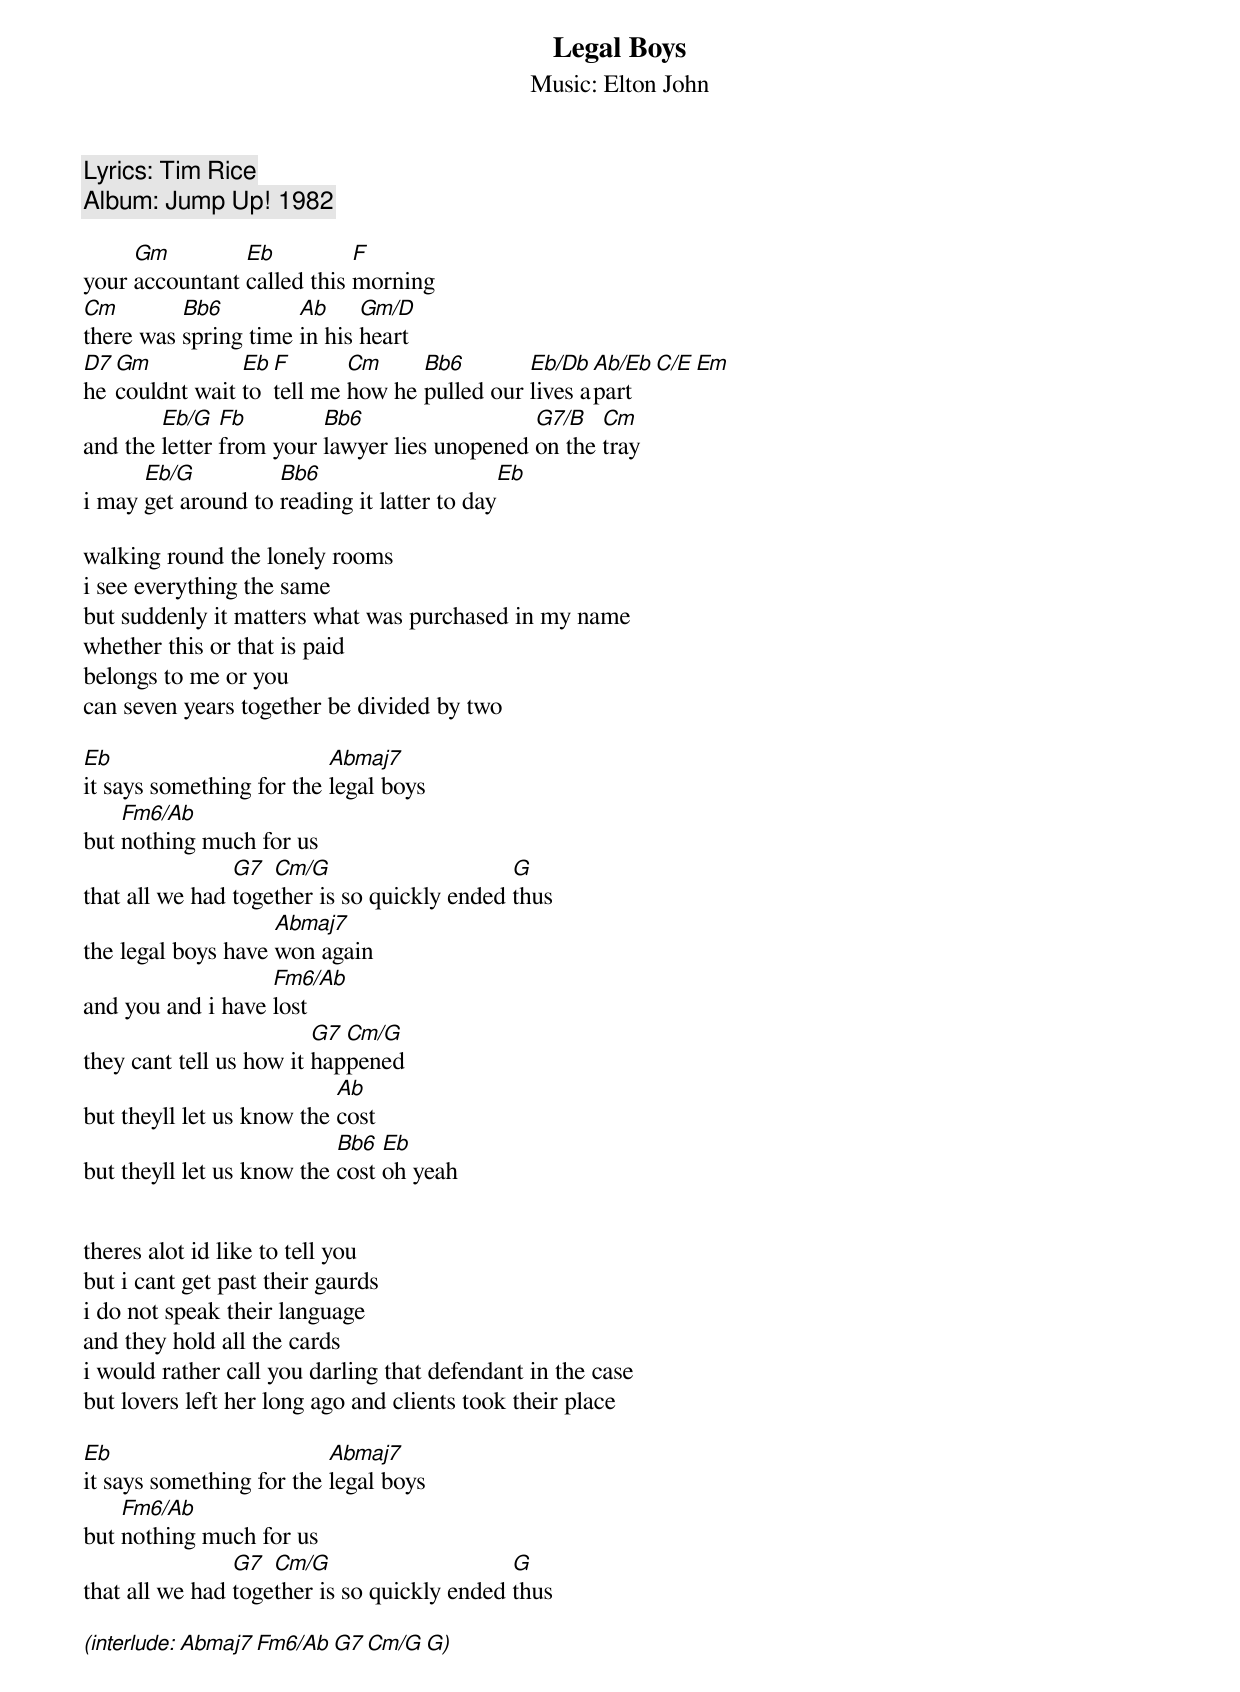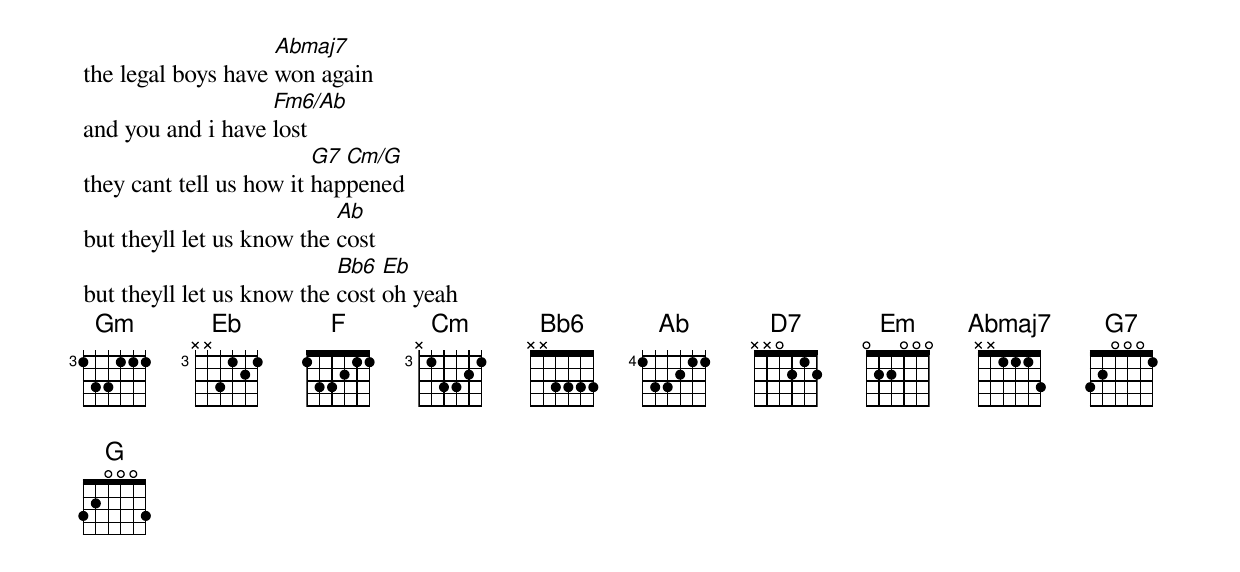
Legal Boys
Music: Elton John
Lyrics: Tim Rice
Album: Jump Up! 1982

     Gm         Eb          F
your accountant called this morning
Cm        Bb6         Ab     Gm/D
there was spring time in his heart
D7 Gm           Eb F       Cm     Bb6        Eb/Db  Ab/Eb  C/E Em
he couldnt wait to tell me how he pulled our lives apart
        Eb/G   Fb        Bb6                  G7/B   Cm
and the letter from your lawyer lies unopened on the tray
      Eb/G          Bb6                       Eb
i may get around to reading it latter to day

walking round the lonely rooms
i see everything the same
but suddenly it matters what was purchased in my name
whether this or that is paid
belongs to me or you
can seven years together be divided by two

Eb                        Abmaj7
it says something for the legal boys
    Fm6/Ab
but nothing much for us
                G7  Cm/G                     G
that all we had together is so quickly ended thus
                    Abmaj7
the legal boys have won again
                   Fm6/Ab
and you and i have lost
                         G7 Cm/G
they cant tell us how it happened
                           Ab
but theyll let us know the cost
                           Bb6  Eb
but theyll let us know the cost oh yeah


theres alot id like to tell you
but i cant get past their gaurds
i do not speak their language
and they hold all the cards
i would rather call you darling that defendant in the case
but lovers left her long ago and clients took their place

Eb                        Abmaj7
it says something for the legal boys
    Fm6/Ab
but nothing much for us
                G7  Cm/G                     G
that all we had together is so quickly ended thus

(interlude: Abmaj7  Fm6/Ab  G7  Cm/G  G)

                    Abmaj7
the legal boys have won again
                   Fm6/Ab
and you and i have lost
                         G7 Cm/G
they cant tell us how it happened
                           Ab
but theyll let us know the cost
                           Bb6  Eb
but theyll let us know the cost oh yeah
